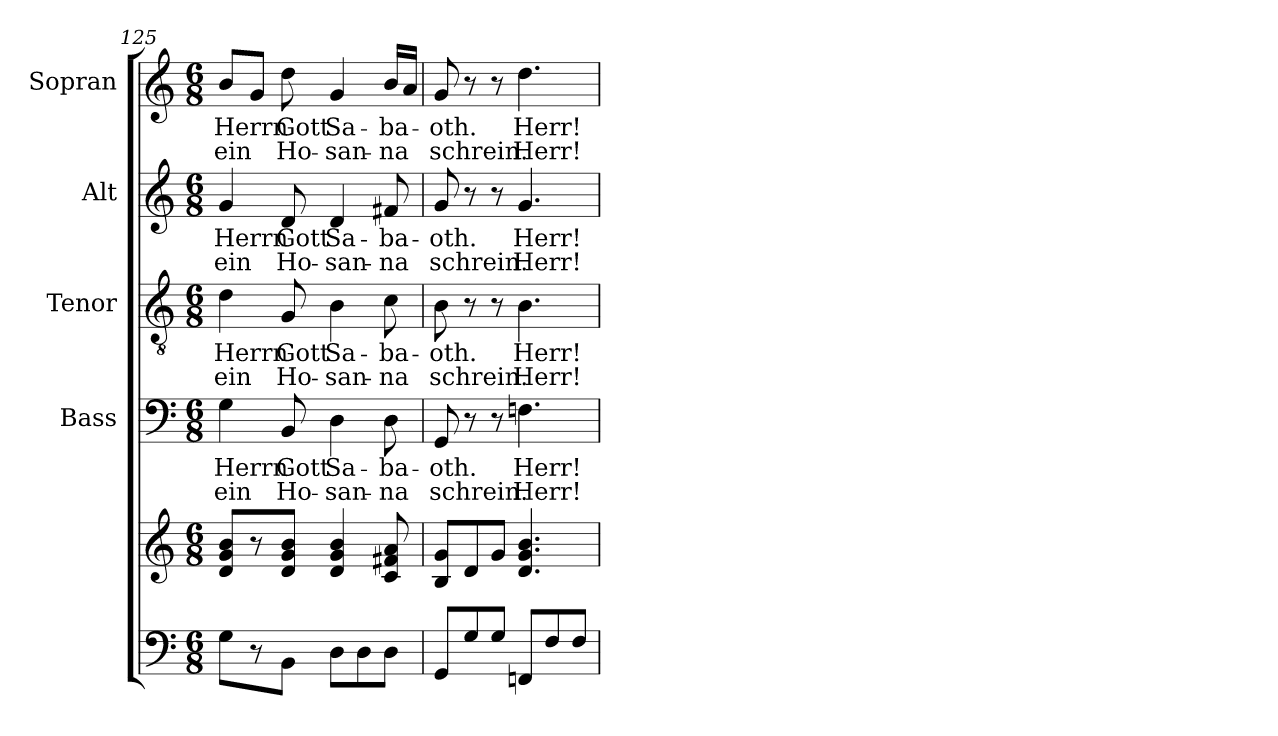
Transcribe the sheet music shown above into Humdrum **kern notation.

**kern	**kern	**kern	**text	**text	**kern	**text	**text	**kern	**text	**text	**kern	**text	**text
*part5	*part5	*part4	*part4	*part4	*part3	*part3	*part3	*part2	*part2	*part2	*part1	*part1	*part1
*staff6	*staff5	*staff4	*staff4	*staff4	*staff3	*staff3	*staff3	*staff2	*staff2	*staff2	*staff1	*staff1	*staff1
*	*	*I"Bass	*	*	*I"Tenor	*	*	*I"Alt	*	*	*I"Sopran	*	*
*	*	*I'B.	*	*	*I'T.	*	*	*I'A.	*	*	*I'S.	*	*
*clefF4	*clefG2	*clefF4	*	*	*clefGv2	*	*	*clefG2	*	*	*clefG2	*	*
*k[]	*k[]	*k[]	*	*	*k[]	*	*	*k[]	*	*	*k[]	*	*
*C:	*C:	*C:	*	*	*C:	*	*	*C:	*	*	*C:	*	*
*M6/8	*M6/8	*M6/8	*	*	*M6/8	*	*	*M6/8	*	*	*M6/8	*	*
=125	=125	=125	=125	=125	=125	=125	=125	=125	=125	=125	=125	=125	=125
!	!	!	!LO:LY:b	!LO:LY:b	!	!LO:LY:b	!LO:LY:b	!	!LO:LY:b	!LO:LY:b	!	!LO:LY:b	!LO:LY:b
8G\L	8d/ 8g/ 8b/L	4G\	Herrn	ein	4d\	Herrn	ein	4g/	Herrn	ein	8b/L	Herrn	ein
8r	8r	.	.	.	.	.	.	.	.	.	8g/J	.	.
!	!	!	!LO:LY:b	!LO:LY:b	!	!LO:LY:b	!LO:LY:b	!	!LO:LY:b	!LO:LY:b	!	!LO:LY:b	!LO:LY:b
8BB\J	8d/ 8g/ 8b/J	8BB/	Gott	Ho-	8G/	Gott	Ho-	8d/	Gott	Ho-	8dd\	Gott	Ho-
!	!	!	!LO:LY:b	!LO:LY:b	!	!LO:LY:b	!LO:LY:b	!	!LO:LY:b	!LO:LY:b	!	!LO:LY:b	!LO:LY:b
8D\L	4d/ 4g/ 4b/	4D\	Sa-	-san-	4B\	Sa-	-san-	4d/	Sa-	-san-	4g/	Sa-	-san-
8D\	.	.	.	.	.	.	.	.	.	.	.	.	.
!	!	!	!LO:LY:b	!LO:LY:b	!	!LO:LY:b	!LO:LY:b	!	!LO:LY:b	!LO:LY:b	!	!LO:LY:b	!LO:LY:b
8D\J	8c/ 8f#X/ 8a/	8D\	-ba-	-na	8c\	-ba-	-na	8f#X/	-ba-	-na	16b/LL	-ba-	-na
.	.	.	.	.	.	.	.	.	.	.	16a/JJ	.	.
=126	=126	=126	=126	=126	=126	=126	=126	=126	=126	=126	=126	=126	=126
!	!	!	!LO:LY:b	!LO:LY:b	!	!LO:LY:b	!LO:LY:b	!	!LO:LY:b	!LO:LY:b	!	!LO:LY:b	!LO:LY:b
8GG/L	8B/ 8g/L	8GG/	-oth.	schrein.	8B\	-oth.	schrein.	8g/	-oth.	schrein.	8g/	-oth.	schrein.
8G/	8d/	8r	.	.	8r	.	.	8r	.	.	8r	.	.
8G/J	8g/J	8r	.	.	8r	.	.	8r	.	.	8r	.	.
!	!	!	!LO:LY:b	!LO:LY:b	!	!LO:LY:b	!LO:LY:b	!	!LO:LY:b	!LO:LY:b	!	!LO:LY:b	!LO:LY:b
8FFn/L	4.d/ 4.g/ 4.b/	4.Fn\	Herr!	Herr!	4.B\	Herr!	Herr!	4.g/	Herr!	Herr!	4.dd\	Herr!	Herr!
8F/	.	.	.	.	.	.	.	.	.	.	.	.	.
8F/J	.	.	.	.	.	.	.	.	.	.	.	.	.
=	=	=	=	=	=	=	=	=	=	=	=	=	=
*-	*-	*-	*-	*-	*-	*-	*-	*-	*-	*-	*-	*-	*-
